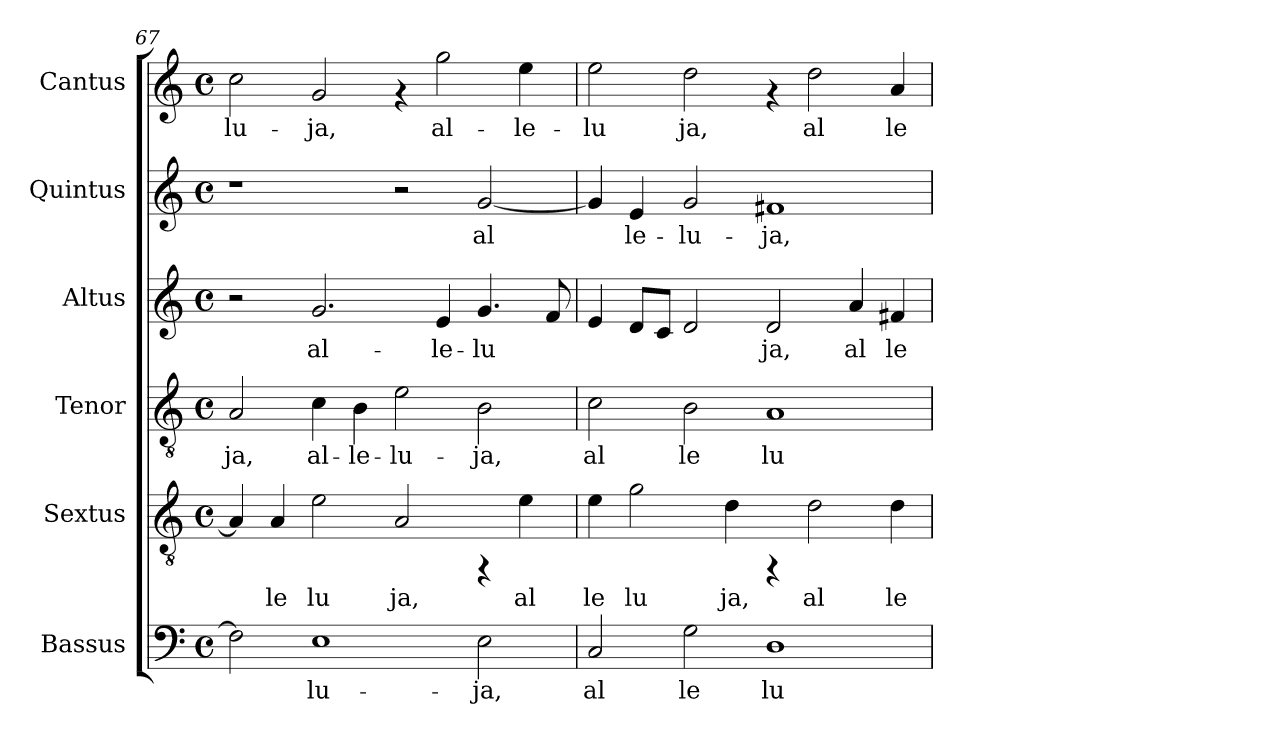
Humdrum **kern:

**kern	**text	**kern	**text	**kern	**text	**kern	**text	**kern	**text	**kern	**text
*part6	*part6	*part5	*part5	*part4	*part4	*part3	*part3	*part2	*part2	*part1	*part1
*staff6	*staff6	*staff5	*staff5	*staff4	*staff4	*staff3	*staff3	*staff2	*staff2	*staff1	*staff1
*I"Bassus	*	*I"Sextus	*	*I"Tenor	*	*I"Altus	*	*I"Quintus	*	*I"Cantus	*
*clefF4	*	*clefGv2	*	*clefGv2	*	*clefG2	*	*clefG2	*	*clefG2	*
*k[]	*	*k[]	*	*k[]	*	*k[]	*	*k[]	*	*k[]	*
*C:	*	*C:	*	*C:	*	*C:	*	*C:	*	*C:	*
*M4/4	*	*M4/4	*	*M4/4	*	*M4/4	*	*M4/4	*	*M4/4	*
*met(c)	*	*met(c)	*	*met(c)	*	*met(c)	*	*met(c)	*	*met(c)	*
=67	=67	=67	=67	=67	=67	=67	=67	=67	=67	=67	=67
!	!LO:LY:b:cj	!	!LO:LY:b:cj	!	!LO:LY:b:cj	!	!	!	!	!	!LO:LY:b:cj
2F\]	--	4A/]	.	2A/	-ja,	2r	.	1r	.	2cc\	-lu-
!	!	!	!LO:LY:b:cj	!	!	!	!	!	!	!	!
.	.	4A/	le	.	.	.	.	.	.	.	.
!	!LO:LY:b:cj	!	!LO:LY:b:cj	!	!LO:LY:b:cj	!	!LO:LY:b:cj	!	!	!	!LO:LY:b:cj
1E	-lu-	2e\	lu	4c\	al-	2.g/	al-	.	.	2g/	-ja,
!	!	!	!	!	!LO:LY:b:cj	!	!	!	!	!	!
.	.	.	.	4B\	-le-	.	.	.	.	.	.
!	!	!	!LO:LY:b:cj	!	!LO:LY:b:cj	!	!	!	!	!	!
.	.	2A/	ja,	2e\	-lu-	.	.	2r	.	4rf	.
!	!	!	!	!	!	!	!LO:LY:b:cj	!	!	!	!LO:LY:b:cj
.	.	.	.	.	.	4e/	-le-	.	.	2gg\	al-
!	!LO:LY:b:cj	!	!	!	!LO:LY:b:cj	!	!LO:LY:b:cj	!	!LO:LY:b:cj	!	!
2E\	-ja,	4rFF	.	2B\	-ja,	4.g/	-lu-	[<2g/	al-	.	.
!	!	!	!LO:LY:b:cj	!	!	!	!	!	!	!	!LO:LY:b:cj
.	.	4e\	al	.	.	.	.	.	.	4ee\	-le-
!	!	!	!	!	!	!	!LO:LY:b:cj	!	!	!	!
.	.	.	.	.	.	8f/	--	.	.	.	.
!!LO:PB:g=z
=68	=68	=68	=68	=68	=68	=68	=68	=68	=68	=68	=68
!	!LO:LY:b:cj	!	!LO:LY:b:cj	!	!LO:LY:b:cj	!	!LO:LY:b:cj	!	!LO:LY:b:cj	!	!LO:LY:b:cj
2C/	al	4e\	le	2c\	al	4e/	--	4g/]	--	2ee\	-lu
!	!	!	!LO:LY:b:cj	!	!	!	!LO:LY:b:cj	!	!LO:LY:b:cj	!	!
.	.	2g\	lu	.	.	8d/L	--	4e/	-le-	.	.
!	!	!	!	!	!	!	!LO:LY:b:cj	!	!	!	!
.	.	.	.	.	.	8c/J	--	.	.	.	.
!	!LO:LY:b:cj	!	!	!	!LO:LY:b:cj	!	!LO:LY:b:cj	!	!LO:LY:b:cj	!	!LO:LY:b:cj
2G\	le	.	.	2B\	le	2d/	--	2g/	-lu-	2dd\	ja,
!	!	!	!LO:LY:b:cj	!	!	!	!	!	!	!	!
.	.	4d\	ja,	.	.	.	.	.	.	.	.
!	!LO:LY:b:cj	!	!	!	!LO:LY:b:cj	!	!LO:LY:b:cj	!	!LO:LY:b:cj	!	!
1D	lu	4rFF	.	1A	lu	2d/	-ja,	1f#X	-ja,	4rf	.
!	!	!	!LO:LY:b:cj	!	!	!	!	!	!	!	!LO:LY:b:cj
.	.	2d\	al	.	.	.	.	.	.	2dd\	al
!	!	!	!	!	!	!	!LO:LY:b:cj	!	!	!	!
.	.	.	.	.	.	4a/	al	.	.	.	.
!	!	!	!LO:LY:b:cj	!	!	!	!LO:LY:b:cj	!	!	!	!LO:LY:b:cj
.	.	4d\	le	.	.	4f#X/	le	.	.	4a/	le
=	=	=	=	=	=	=	=	=	=	=	=
*-	*-	*-	*-	*-	*-	*-	*-	*-	*-	*-	*-
